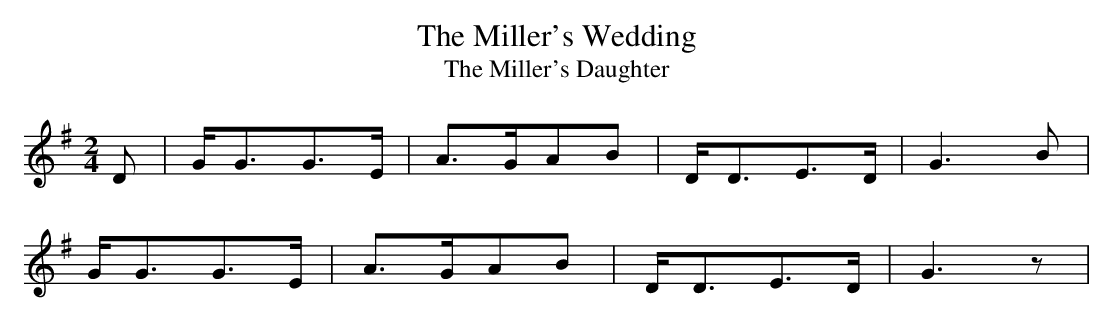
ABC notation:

X:1
T:The Miller's Wedding
T:The Miller's Daughter
M:2/4
L:1/8
K:G
D|G<GG>E|A>GAB|D<DE>D|G3 B|
G<GG>E|A>GAB|D<DE>D|G3 z|
